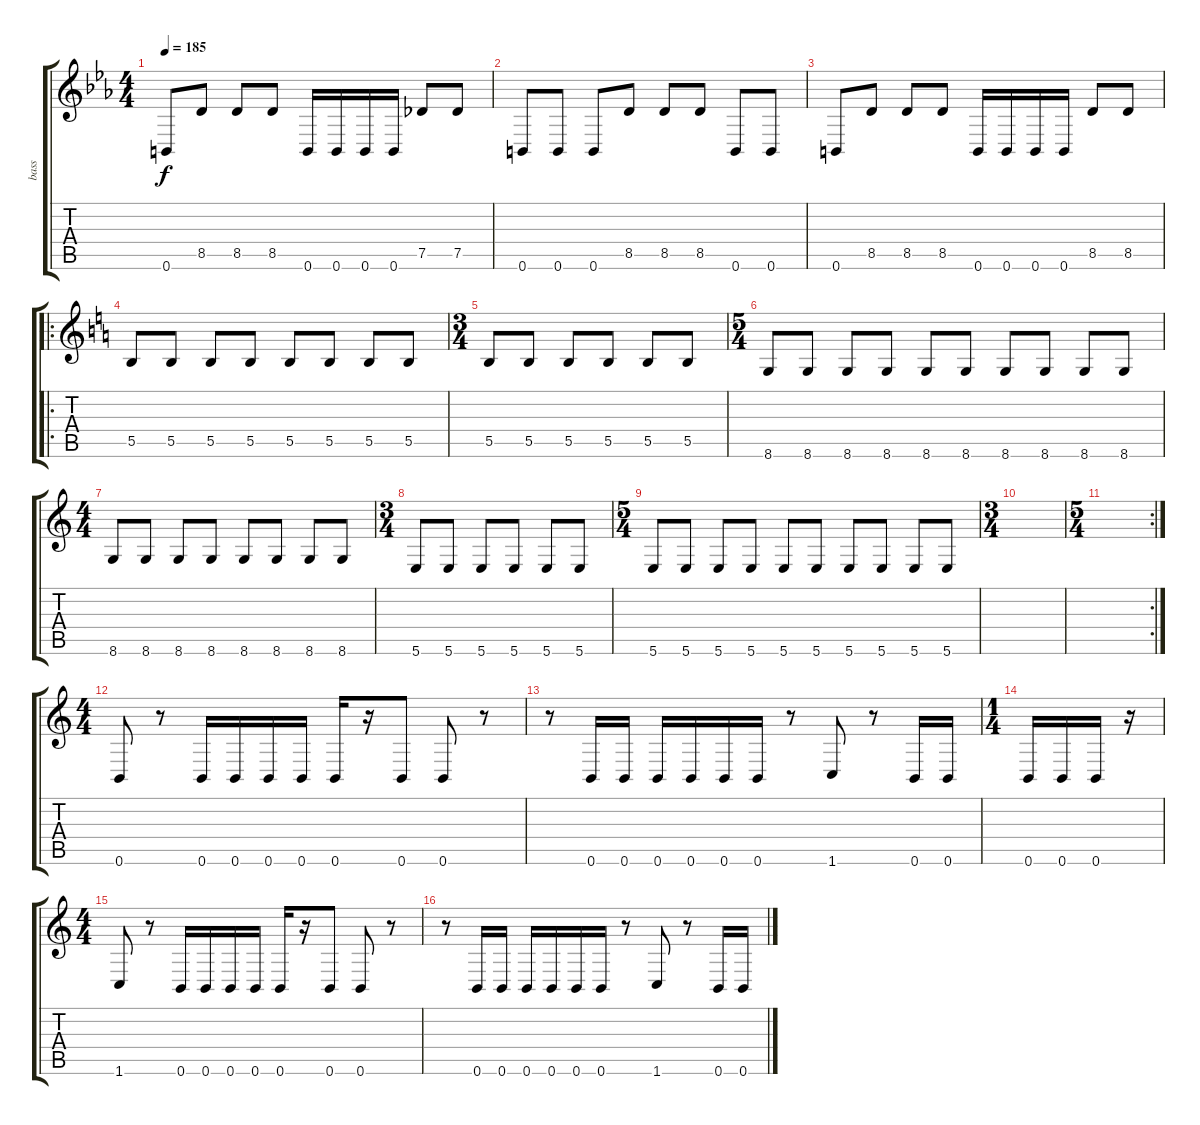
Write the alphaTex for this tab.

\track ("bass" "bass") {instrument electricbassfinger}
\staff {score tabs}
\tuning (Db4 Ab3 E3 B2 Gb2 B1) {hide}
\ts (4 4)
\tempo 185
\clef g2
\ks cminor
0.6.8{dy f} 8.5.8 8.5.8 8.5.8 0.6.16 0.6.16 0.6.16 0.6.16 7.5.8 7.5.8 |
0.6.8 0.6.8 0.6.8 8.5.8 8.5.8 8.5.8 0.6.8 0.6.8 |
0.6.8 8.5.8 8.5.8 8.5.8 0.6.16 0.6.16 0.6.16 0.6.16 8.5.8 8.5.8 |
\ro
\ks c
5.5.8 5.5.8 5.5.8 5.5.8 5.5.8 5.5.8 5.5.8 5.5.8 |
\ts (3 4)
5.5.8 5.5.8 5.5.8 5.5.8 5.5.8 5.5.8 |
\ts (5 4)
8.6.8 8.6.8 8.6.8 8.6.8 8.6.8 8.6.8 8.6.8 8.6.8 8.6.8 8.6.8 |
\ts (4 4)
8.6.8 8.6.8 8.6.8 8.6.8 8.6.8 8.6.8 8.6.8 8.6.8 |
\ts (3 4)
5.6.8 5.6.8 5.6.8 5.6.8 5.6.8 5.6.8 |
\ts (5 4)
5.6.8 5.6.8 5.6.8 5.6.8 5.6.8 5.6.8 5.6.8 5.6.8 5.6.8 5.6.8 |
\ts (3 4)
|
\rc 2
\ts (5 4)
|
\ts (4 4)
0.6.8 r.8 0.6.16 0.6.16 0.6.16 0.6.16 0.6.16 r.16 0.6.8 0.6.8 r.8 |
r.8 0.6.16 0.6.16 0.6.16 0.6.16 0.6.16 0.6.16 r.8 1.6.8 r.8 0.6.16 0.6.16 |
\ts (1 4)
0.6.16 0.6.16 0.6.16 r.16 |
\ts (4 4)
1.6.8 r.8 0.6.16 0.6.16 0.6.16 0.6.16 0.6.16 r.16 0.6.8 0.6.8 r.8 |
r.8 0.6.16 0.6.16 0.6.16 0.6.16 0.6.16 0.6.16 r.8 1.6.8 r.8 0.6.16 0.6.16
